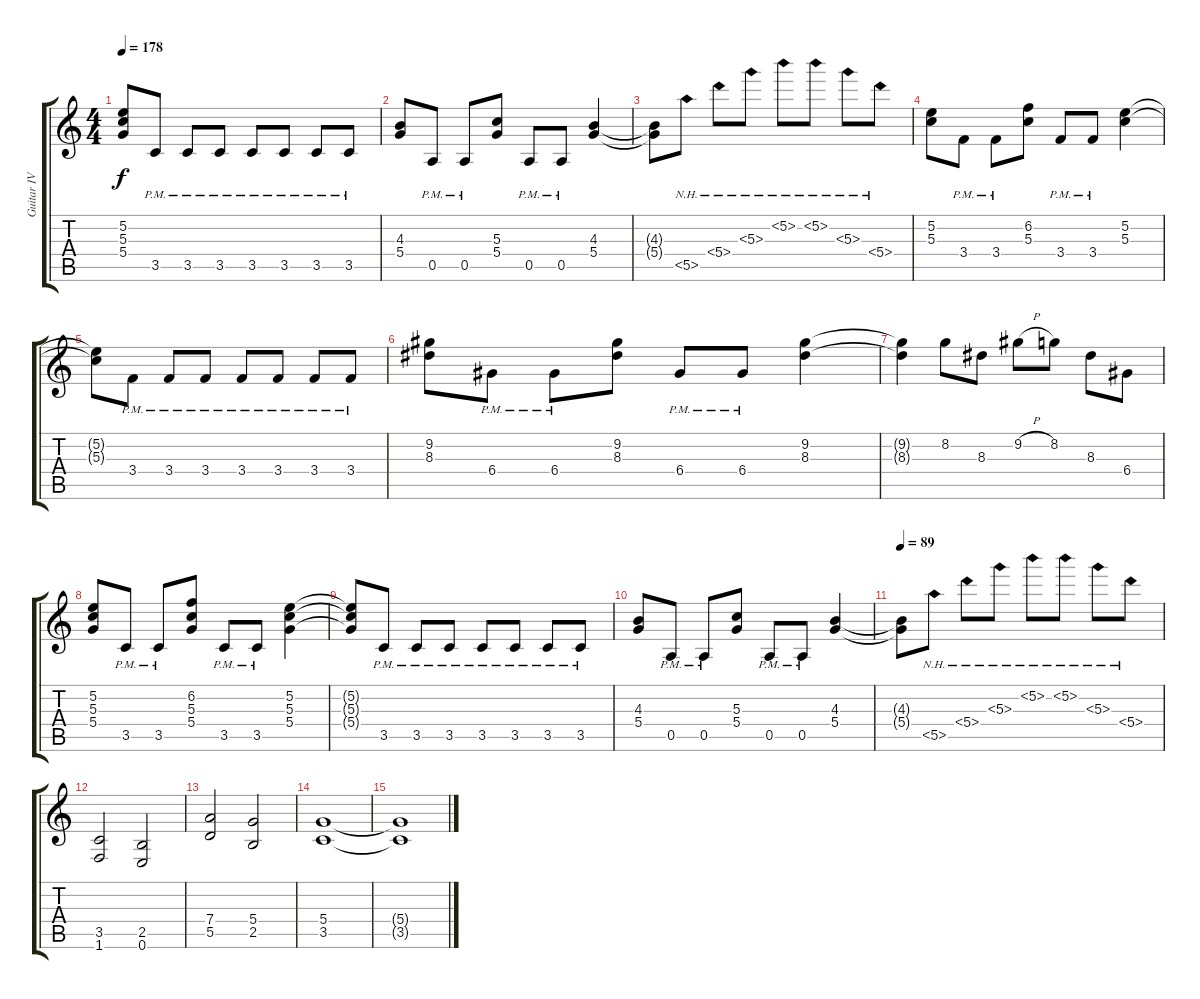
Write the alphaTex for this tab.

\track ("Guitar IV (Kazuma)" "Guitar IV ") {instrument distortionguitar}
\staff {score tabs}
\tuning (E4 B3 G3 D3 A2 E2) {hide}
\ts (4 4)
\tempo 178
\clef g2
\ks c
(5.2{t} 5.3{t} 5.4{t}).8{dy f} 3.5{pm}.8 3.5{pm}.8 3.5{pm}.8 3.5{pm}.8 3.5{pm}.8 3.5{pm}.8 3.5{pm}.8 |
(4.3 5.4).8 0.5{pm}.8 0.5{pm}.8 (5.3 5.4).8 0.5{pm}.8 0.5{pm}.8 (4.3 5.4).4 |
(4.3{t} 5.4{t}).8 5.5{nh}.8 5.4{nh}.8 5.3{nh}.8 5.2{nh}.8 5.2{nh}.8 5.3{nh}.8 5.4{nh}.8 |
(5.2 5.3).8 3.4{pm}.8 3.4{pm}.8 (6.2 5.3).8 3.4{pm}.8 3.4{pm}.8 (5.2 5.3).4 |
(5.2{t} 5.3{t}).8 3.4{pm}.8 3.4{pm}.8 3.4{pm}.8 3.4{pm}.8 3.4{pm}.8 3.4{pm}.8 3.4{pm}.8 |
(9.2 8.3).8 6.4{pm}.8 6.4{pm}.8 (9.2 8.3).8 6.4{pm}.8 6.4{pm}.8 (9.2 8.3).4 |
(9.2{t} 8.3{t}).4 8.2.8 8.3.8 9.2{h}.8 8.2.8 8.3.8 6.4.8 |
(5.2 5.3 5.4).8 3.5{pm}.8 3.5{pm}.8 (6.2 5.3 5.4).8 3.5{pm}.8 3.5{pm}.8 (5.2 5.3 5.4).4 |
(5.2{t} 5.3{t} 5.4{t}).8 3.5{pm}.8 3.5{pm}.8 3.5{pm}.8 3.5{pm}.8 3.5{pm}.8 3.5{pm}.8 3.5{pm}.8 |
(4.3 5.4).8 0.5{pm}.8 0.5{pm}.8 (5.3 5.4).8 0.5{pm}.8 0.5{pm}.8 (4.3 5.4).4 |
\tempo 89
(4.3{t} 5.4{t}).8 5.5{nh}.8 5.4{nh}.8 5.3{nh}.8 5.2{nh}.8 5.2{nh}.8 5.3{nh}.8 5.4{nh}.8 |
(3.5 1.6).2 (2.5 0.6).2 |
(7.4 5.5).2 (5.4 2.5).2 |
(5.4 3.5).1 |
(5.4{t} 3.5{t}).1
